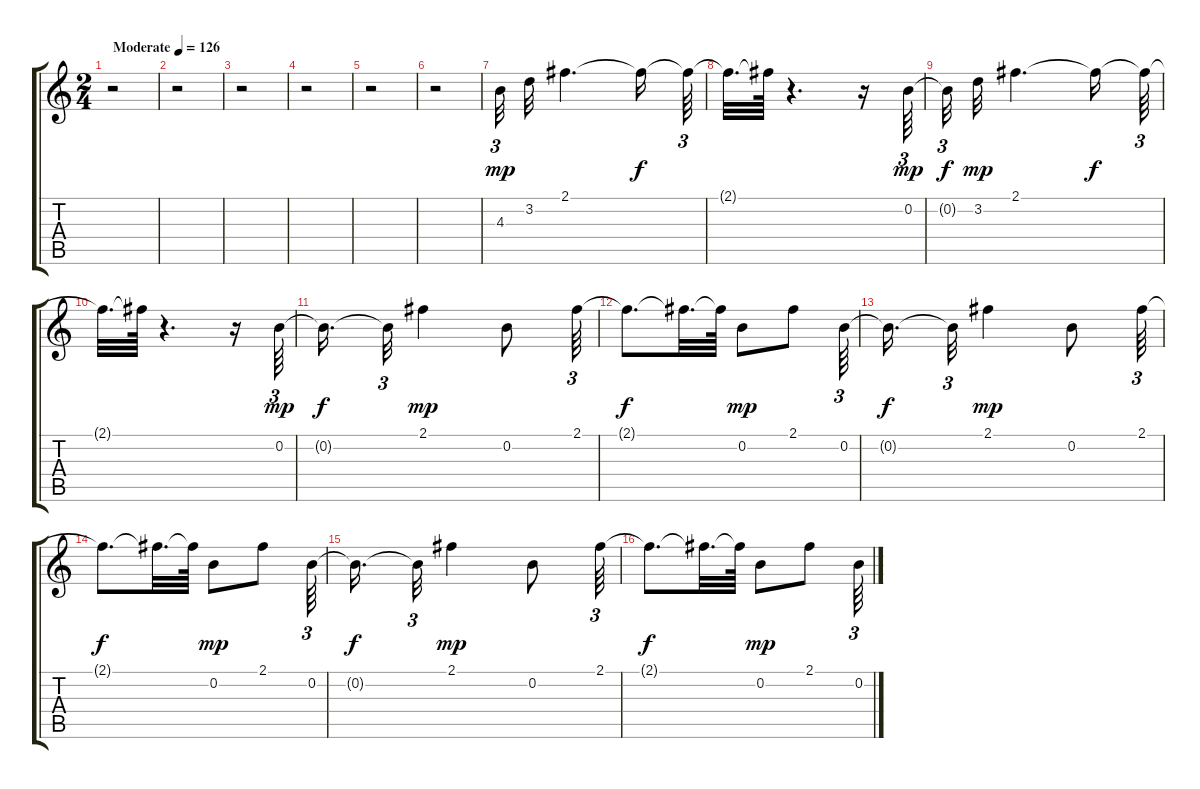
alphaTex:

\track "" {instrument acousticguitarsteel}
\staff {score tabs}
\tuning (E4 B3 G3 D3 A2 E2) {hide}
\ts (2 4)
\tempo (126 "Moderate")
\clef g2
\ks c
r.2{dy mp instrument acousticguitarsteel} |
r.2 |
r.2 |
r.2 |
r.2 |
r.2 |
4.3.32{tu (3 2)} 3.2.32 2.1.4{d} 2.1{t}.16{dy f} 2.1{t}.64{tu (3 2)} |
2.1{t}.32{d} 2.1{t}.64 r.4{d} r.16 0.2.64{tu (3 2) dy mp} |
0.2{t}.32{tu (3 2) dy f} 3.2.32{dy mp} 2.1.4{d} 2.1{t}.16{dy f} 2.1{t}.64{tu (3 2)} |
2.1{t}.32{d} 2.1{t}.64 r.4{d} r.16 0.2.64{tu (3 2) dy mp} |
0.2{t}.16{d dy f} 0.2{t}.32{tu (3 2)} 2.1.4{dy mp} 0.2.8 2.1.64{tu (3 2)} |
2.1{t}.8{d dy f} 2.1{t}.32{d} 2.1{t}.64 0.2.8{dy mp} 2.1.8 0.2.64{tu (3 2)} |
0.2{t}.16{d dy f} 0.2{t}.32{tu (3 2)} 2.1.4{dy mp} 0.2.8 2.1.64{tu (3 2)} |
2.1{t}.8{d dy f} 2.1{t}.32{d} 2.1{t}.64 0.2.8{dy mp} 2.1.8 0.2.64{tu (3 2)} |
0.2{t}.16{d dy f} 0.2{t}.32{tu (3 2)} 2.1.4{dy mp} 0.2.8 2.1.64{tu (3 2)} |
2.1{t}.8{d dy f} 2.1{t}.32{d} 2.1{t}.64 0.2.8{dy mp} 2.1.8 0.2.64{tu (3 2)}
